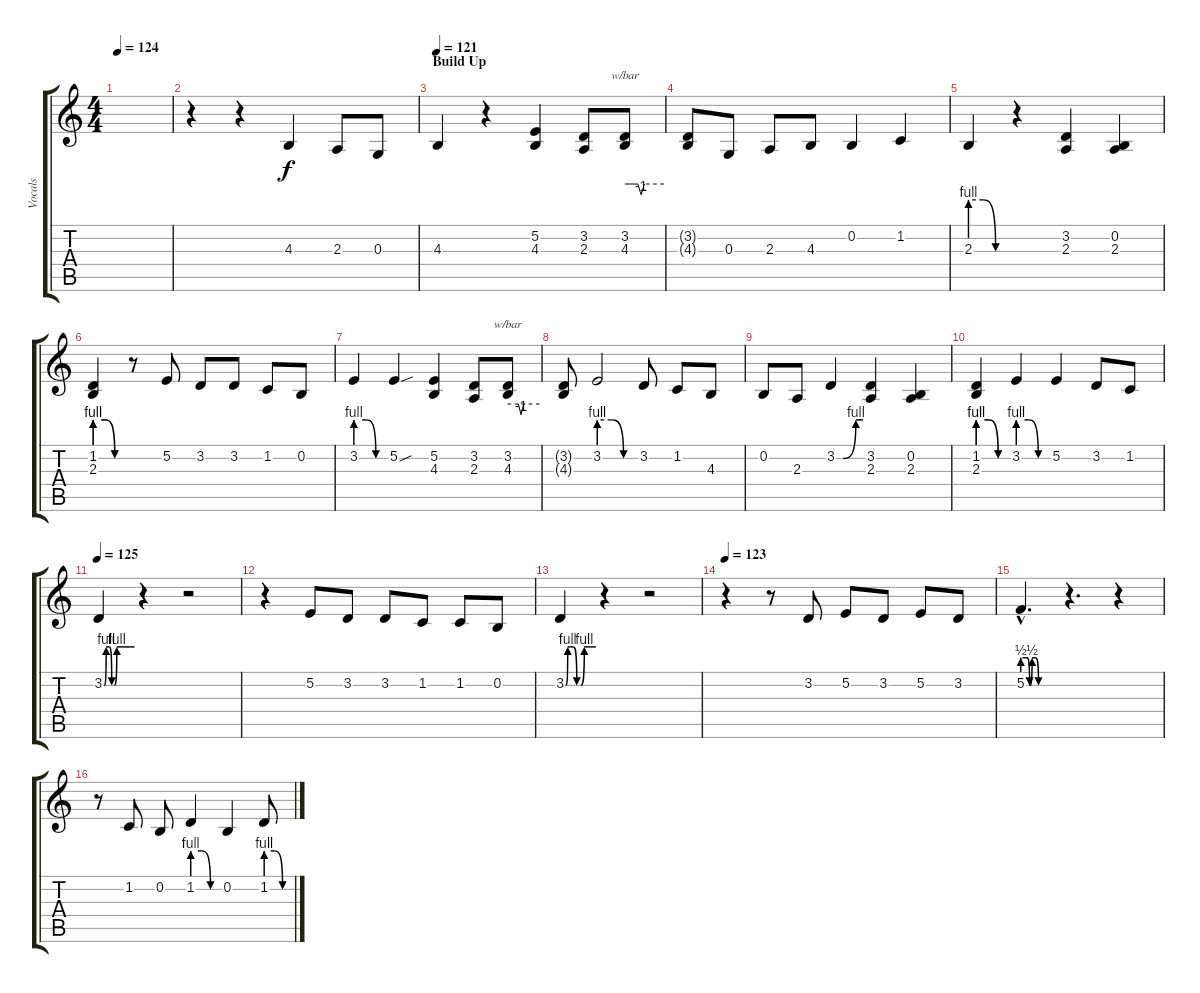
\track ("Vocals" "Vocals") {instrument lead2sawtooth}
\staff {score tabs}
\tuning (E4 B3 G3 D3 A2 E2) {hide}
\ts (4 4)
\tempo 124
\clef g2
\ks c
|
r.4 r.4 4.3.4 2.3.8 0.3.8 |
\section ("" "Build Up")
\tempo 121
4.3.4 r.4 (5.2 4.3).4 (3.2 2.3).8 (3.2 4.3).8{tbe (custom default 0 0 9 0 20 0 25 -4 30 0 60 0)} |
(3.2{t} 4.3{t}).8 0.3.8 2.3.8 4.3.8 0.2.4 1.2.4 |
2.3{be (custom 0 4 20 4 40 0 60 0)}.4 r.4 (3.2 2.3).4 (0.2 2.3).4 |
(1.2{be (custom 0 4 20 4 40 0 60 0)} 2.3{be (custom 0 4 20 4 40 0 60 0)}).4 r.8 5.2.8 3.2.8 3.2.8 1.2.8 0.2.8 |
3.2{be (custom 0 4 20 4 40 0 60 0)}.4 5.2{sou}.4 (5.2 4.3).4 (3.2 2.3).8 (3.2 4.3).8{tbe (custom default 0 0 20 0 25 -4 30 0 60 0)} |
(3.2{t} 4.3{t}).8 3.2{be (custom 0 4 20 4 40 0 60 0)}.2 3.2.8 1.2.8 4.3.8 |
0.2.8 2.3.8 3.2{be (custom 0 0 15 0 44 4 60 4)}.4 (3.2 2.3).4 (0.2 2.3).4 |
(1.2{be (custom 0 4 20 4 40 0 60 0)} 2.3{be (custom 0 4 20 4 40 0 60 0)}).4 3.2{be (custom 0 4 20 4 40 0 60 0)}.4 5.2.4 3.2.8 1.2.8 |
\tempo 125
3.2{be (custom 0 0 4 4 10 4 15 0 20 0 25 4 37 4 50 4 60 4)}.4 r.4 r.2 |
r.4 5.2.8 3.2.8 3.2.8 1.2.8 1.2.8 0.2.8 |
3.2{be (custom 0 0 4 4 10 4 15 4 22 0 30 0 37 4 50 4 60 4)}.4 r.4 r.2 |
\tempo 123
r.4 r.8 3.2.8 5.2.8 3.2.8 5.2.8 3.2.8 |
5.2{be (custom 0 2 7 2 11 0 15 2 20 2 25 0 30 0 35 0 40 0 60 0) hac}.4{d} r.4{d} r.4 |
r.8 1.2.8 0.2.8 1.2{be (custom 0 4 20 4 40 0 60 0)}.4 0.2.4 1.2{be (custom 0 4 20 4 40 0 60 0)}.8
